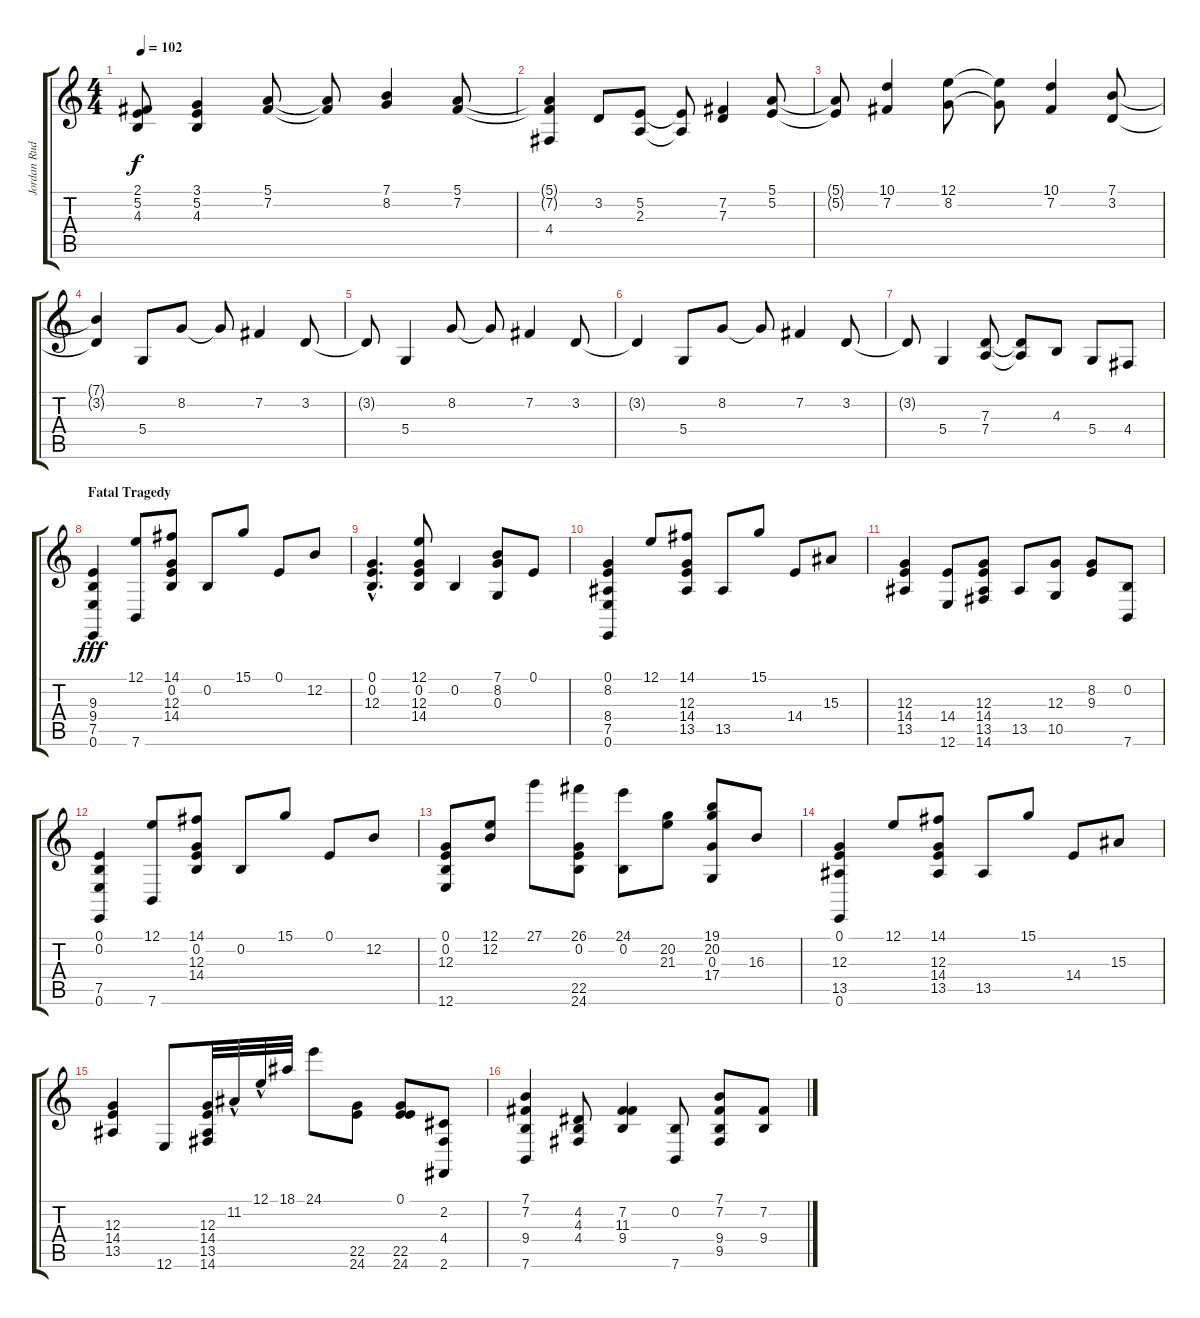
\track ("Jordan Rudess - Keyboard" "Jordan Rud") {instrument stringensemble1}
\staff {score tabs}
\tuning (E4 B3 G3 D3 A2 E2) {hide}
\ts (4 4)
\tempo 102
\clef g2
\ks c
(2.1{t} 5.2{t} 4.3{t}).8{dy f} (3.1 5.2 4.3).4 (5.1 7.2).8 (5.1{t} 7.2{t}).8 (7.1 8.2).4 (5.1 7.2).8 |
(5.1{t} 7.2{t} 4.4).4 3.2.8 (5.2 2.3).8 (5.2{t} 2.3{t}).8 (7.2 7.3).4 (5.1 5.2).8 |
(5.1{t} 5.2{t}).8 (10.1 7.2).4 (12.1 8.2).8 (12.1{t} 8.2{t}).8 (10.1 7.2).4 (7.1 3.2).8 |
(7.1{t} 3.2{t}).4 5.4.8 8.2.8 8.2{t}.8 7.2.4 3.2.8 |
3.2{t}.8 5.4.4 8.2.8 8.2{t}.8 7.2.4 3.2.8 |
3.2{t}.4 5.4.8 8.2.8 8.2{t}.8 7.2.4 3.2.8 |
3.2{t}.8 5.4.4 (7.3 7.4).8 (7.3{t} 7.4{t}).8 4.3.8 5.4.8 4.4.8 |
\section ("" "Fatal Tragedy")
(9.3 9.4 7.5 0.6).4{dy fff instrument acousticgrandpiano} (12.1 7.6).8 (14.1 0.2 12.3 14.4).8 0.2.8 15.1.8 0.1.8 12.2.8 |
(0.1{hac} 0.2{hac} 12.3{hac}).4{d} (12.1 0.2 12.3 14.4).8 0.2.4 (7.1 8.2 0.3).8 0.1.8 |
(0.1 8.2 8.4 7.5 0.6).4 12.1.8 (14.1 12.3 14.4 13.5).8 13.5.8 15.1.8 14.4.8 15.3.8 |
(12.3 14.4 13.5).4 (14.4 12.6).8 (12.3 14.4 13.5 14.6).8 13.5.8 (12.3 10.5).8 (8.2 9.3).8 (0.2 7.6).8 |
(0.1 0.2 7.5 0.6).4 (12.1 7.6).8 (14.1 0.2 12.3 14.4).8 0.2.8 15.1.8 0.1.8 12.2.8 |
(0.1 0.2 12.3 12.6).8 (12.1 12.2).8 27.1.8 (26.1 0.2 22.5 24.6).8 (24.1 0.2).8 (20.2 21.3).8 (19.1 20.2 0.3 17.4).8 16.3.8 |
(0.1 12.3 13.5 0.6).4 12.1.8 (14.1 12.3 14.4 13.5).8 13.5.8 15.1.8 14.4.8 15.3.8 |
(12.3 14.4 13.5).4 12.6.8 (12.3 14.4 13.5 14.6).32 11.2{hac}.32 12.1{hac}.32 18.1.32 24.1.8 (22.5 24.6).8 (0.1 22.5 24.6).8 (2.2 4.4 2.6).8 |
(7.1 7.2 9.4 7.6).4 (4.2 4.3 4.4).8 (7.2 11.3 9.4).4 (0.2 7.6).8 (7.1 7.2 9.4 9.5).8 (7.2 9.4).8
